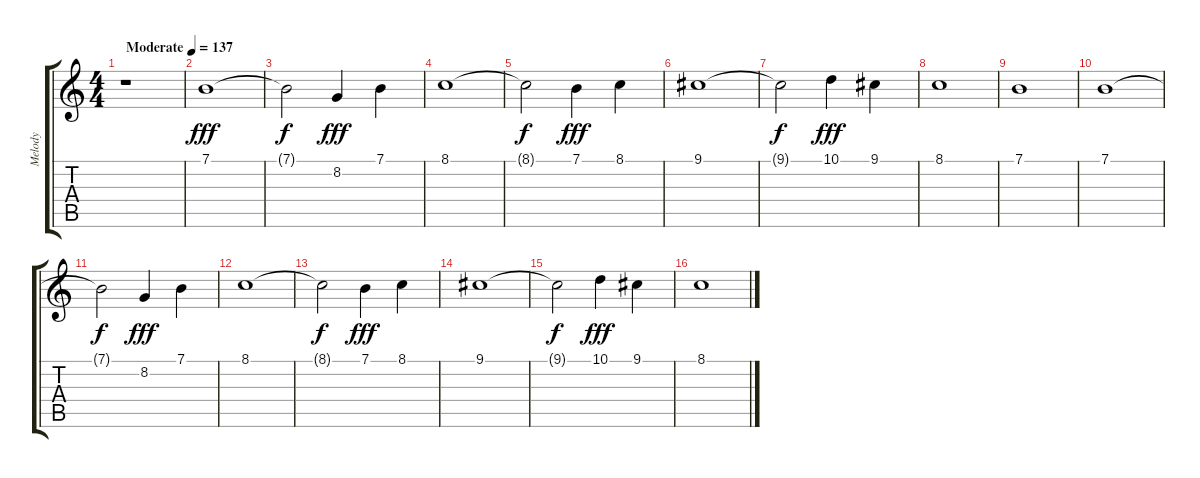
\track ("Melody" "Melody") {instrument lead2sawtooth}
\staff {score tabs}
\tuning (E4 B3 G3 D3 A2 E2) {hide}
\ts (4 4)
\tempo (137 "Moderate")
\clef g2
\ks c
r.1{dy fff instrument lead2sawtooth} |
7.1.1 |
7.1{t}.2{dy f} 8.2.4{dy fff} 7.1.4 |
8.1.1 |
8.1{t}.2{dy f} 7.1.4{dy fff} 8.1.4 |
9.1.1 |
9.1{t}.2{dy f} 10.1.4{dy fff} 9.1.4 |
8.1.1 |
7.1.1 |
7.1.1 |
7.1{t}.2{dy f} 8.2.4{dy fff} 7.1.4 |
8.1.1 |
8.1{t}.2{dy f} 7.1.4{dy fff} 8.1.4 |
9.1.1 |
9.1{t}.2{dy f} 10.1.4{dy fff} 9.1.4 |
8.1.1
